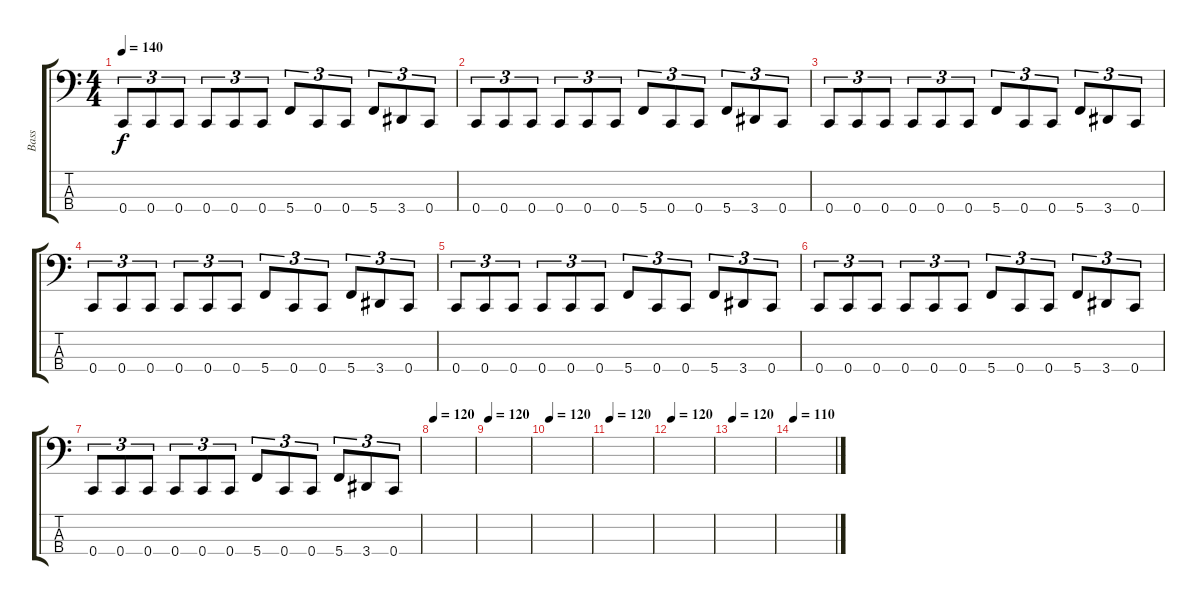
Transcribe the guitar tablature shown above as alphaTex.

\track ("Bass" "Bass") {instrument slapbass1}
\staff {score tabs}
\tuning (F2 C2 G1 C1) {hide}
\ts (4 4)
\tempo 140
\clef f4
\ks c
0.4.8{tu (3 2) dy f} 0.4.8{tu (3 2)} 0.4.8{tu (3 2)} 0.4.8{tu (3 2)} 0.4.8{tu (3 2)} 0.4.8{tu (3 2)} 5.4.8{tu (3 2)} 0.4.8{tu (3 2)} 0.4.8{tu (3 2)} 5.4.8{tu (3 2)} 3.4.8{tu (3 2)} 0.4.8{tu (3 2)} |
0.4.8{tu (3 2)} 0.4.8{tu (3 2)} 0.4.8{tu (3 2)} 0.4.8{tu (3 2)} 0.4.8{tu (3 2)} 0.4.8{tu (3 2)} 5.4.8{tu (3 2)} 0.4.8{tu (3 2)} 0.4.8{tu (3 2)} 5.4.8{tu (3 2)} 3.4.8{tu (3 2)} 0.4.8{tu (3 2)} |
0.4.8{tu (3 2)} 0.4.8{tu (3 2)} 0.4.8{tu (3 2)} 0.4.8{tu (3 2)} 0.4.8{tu (3 2)} 0.4.8{tu (3 2)} 5.4.8{tu (3 2)} 0.4.8{tu (3 2)} 0.4.8{tu (3 2)} 5.4.8{tu (3 2)} 3.4.8{tu (3 2)} 0.4.8{tu (3 2)} |
0.4.8{tu (3 2)} 0.4.8{tu (3 2)} 0.4.8{tu (3 2)} 0.4.8{tu (3 2)} 0.4.8{tu (3 2)} 0.4.8{tu (3 2)} 5.4.8{tu (3 2)} 0.4.8{tu (3 2)} 0.4.8{tu (3 2)} 5.4.8{tu (3 2)} 3.4.8{tu (3 2)} 0.4.8{tu (3 2)} |
0.4.8{tu (3 2)} 0.4.8{tu (3 2)} 0.4.8{tu (3 2)} 0.4.8{tu (3 2)} 0.4.8{tu (3 2)} 0.4.8{tu (3 2)} 5.4.8{tu (3 2)} 0.4.8{tu (3 2)} 0.4.8{tu (3 2)} 5.4.8{tu (3 2)} 3.4.8{tu (3 2)} 0.4.8{tu (3 2)} |
0.4.8{tu (3 2)} 0.4.8{tu (3 2)} 0.4.8{tu (3 2)} 0.4.8{tu (3 2)} 0.4.8{tu (3 2)} 0.4.8{tu (3 2)} 5.4.8{tu (3 2)} 0.4.8{tu (3 2)} 0.4.8{tu (3 2)} 5.4.8{tu (3 2)} 3.4.8{tu (3 2)} 0.4.8{tu (3 2)} |
0.4.8{tu (3 2)} 0.4.8{tu (3 2)} 0.4.8{tu (3 2)} 0.4.8{tu (3 2)} 0.4.8{tu (3 2)} 0.4.8{tu (3 2)} 5.4.8{tu (3 2)} 0.4.8{tu (3 2)} 0.4.8{tu (3 2)} 5.4.8{tu (3 2)} 3.4.8{tu (3 2)} 0.4.8{tu (3 2)} |
\tempo 120
|
\tempo 120
|
\tempo 120
|
\tempo 120
|
\tempo 120
|
\tempo 120
|
\tempo 110
